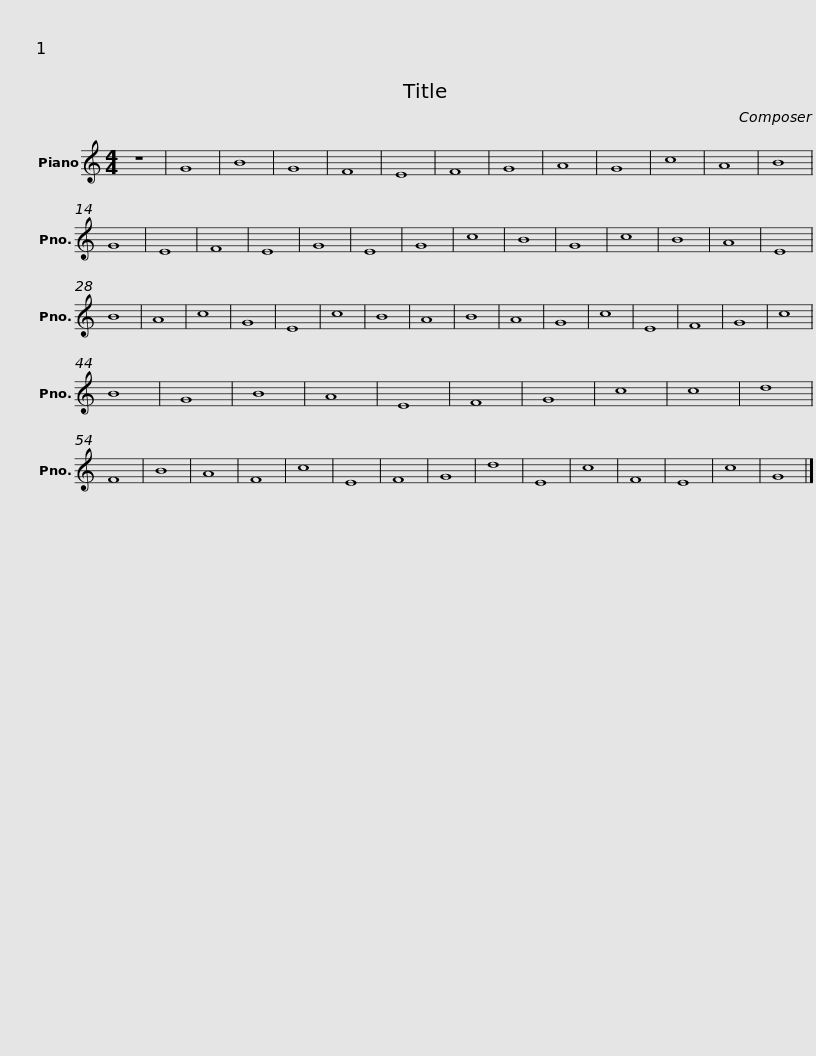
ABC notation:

X:1
L:1/8
M:4/4
I:linebreak $
K:C
V:1 treble
V:1
 z8 | G8 | B8 | G8 | F8 | %5
 E8 | F8 | G8 | A8 | G8 | %10
 c8 | A8 | B8 | G8 | E8 | %15
 F8 | E8 | G8 |$ E8 | G8 | %20
 c8 | B8 | G8 | c8 | B8 | %25
 A8 | E8 | B8 | A8 | c8 | %30
 G8 | E8 | c8 | B8 | A8 | %35
 B8 |$ A8 | G8 | c8 | E8 | %40
 F8 | G8 | c8 | B8 | G8 | %45
 B8 | A8 | E8 | F8 | G8 | %50
 c8 | c8 | d8 | F8 |$ B8 | %55
 A8 | F8 | c8 | E8 | F8 | %60
 G8 | d8 | E8 | c8 | F8 | %65
 E8 | c8 | G8 |] %68
